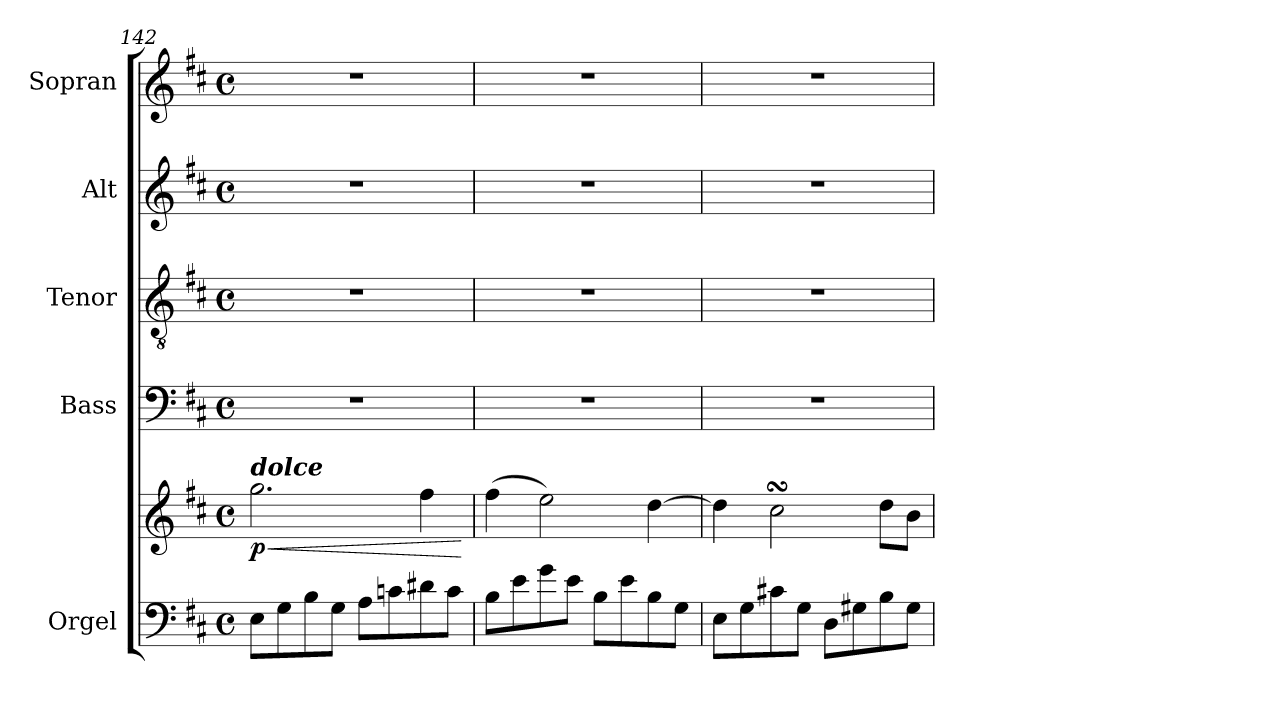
**kern	**kern	**dynam	**kern	**kern	**kern	**kern
*part5	*part5	*part5	*part4	*part3	*part2	*part1
*staff6	*staff5	*staff5/6	*staff4	*staff3	*staff2	*staff1
*I"Orgel	*	*	*I"Bass	*I"Tenor	*I"Alt	*I"Sopran
*I'Org.	*	*	*I'B.	*I'T.	*I'A.	*I'S.
*clefF4	*clefG2	*	*clefF4	*clefGv2	*clefG2	*clefG2
*k[f#c#]	*k[f#c#]	*	*k[f#c#]	*k[f#c#]	*k[f#c#]	*k[f#c#]
*D:	*D:	*	*D:	*D:	*D:	*D:
*M4/4	*M4/4	*	*M4/4	*M4/4	*M4/4	*M4/4
*met(c)	*met(c)	*	*met(c)	*met(c)	*met(c)	*met(c)
=142	=142	=142	=142	=142	=142	=142
!	!LO:TX:a:Bi:t=dolce	!	!	!	!	!
!	!	!LO:HP:b	!	!	!	!
!	!	!LO:DY:n=1:b	!	!	!	!
8E\L	2.gg\	< p	1r	1r	1r	1r
8G\	.	.	.	.	.	.
8B\	.	.	.	.	.	.
8G\J	.	.	.	.	.	.
8A\L	.	.	.	.	.	.
8cn\	.	.	.	.	.	.
8d#X\	4ff#\	.	.	.	.	.
8c\J	.	.	.	.	.	.
.	.	[	.	.	.	.
=143	=143	=143	=143	=143	=143	=143
8B\L	(>4ff#\	.	1r	1r	1r	1r
8e\	.	.	.	.	.	.
8g\	2ee\)	.	.	.	.	.
8e\J	.	.	.	.	.	.
8B\L	.	.	.	.	.	.
8e\	.	.	.	.	.	.
8B\	[4dd\	.	.	.	.	.
8G\J	.	.	.	.	.	.
=144	=144	=144	=144	=144	=144	=144
8E\L	4dd\]	.	1r	1r	1r	1r
8G\	.	.	.	.	.	.
8c#X\	2cc#sSsS\	.	.	.	.	.
8G\J	.	.	.	.	.	.
8D\L	.	.	.	.	.	.
8G#X\	.	.	.	.	.	.
8B\	8dd\L	.	.	.	.	.
8G#\J	8b\J	.	.	.	.	.
=	=	=	=	=	=	=
*-	*-	*-	*-	*-	*-	*-
